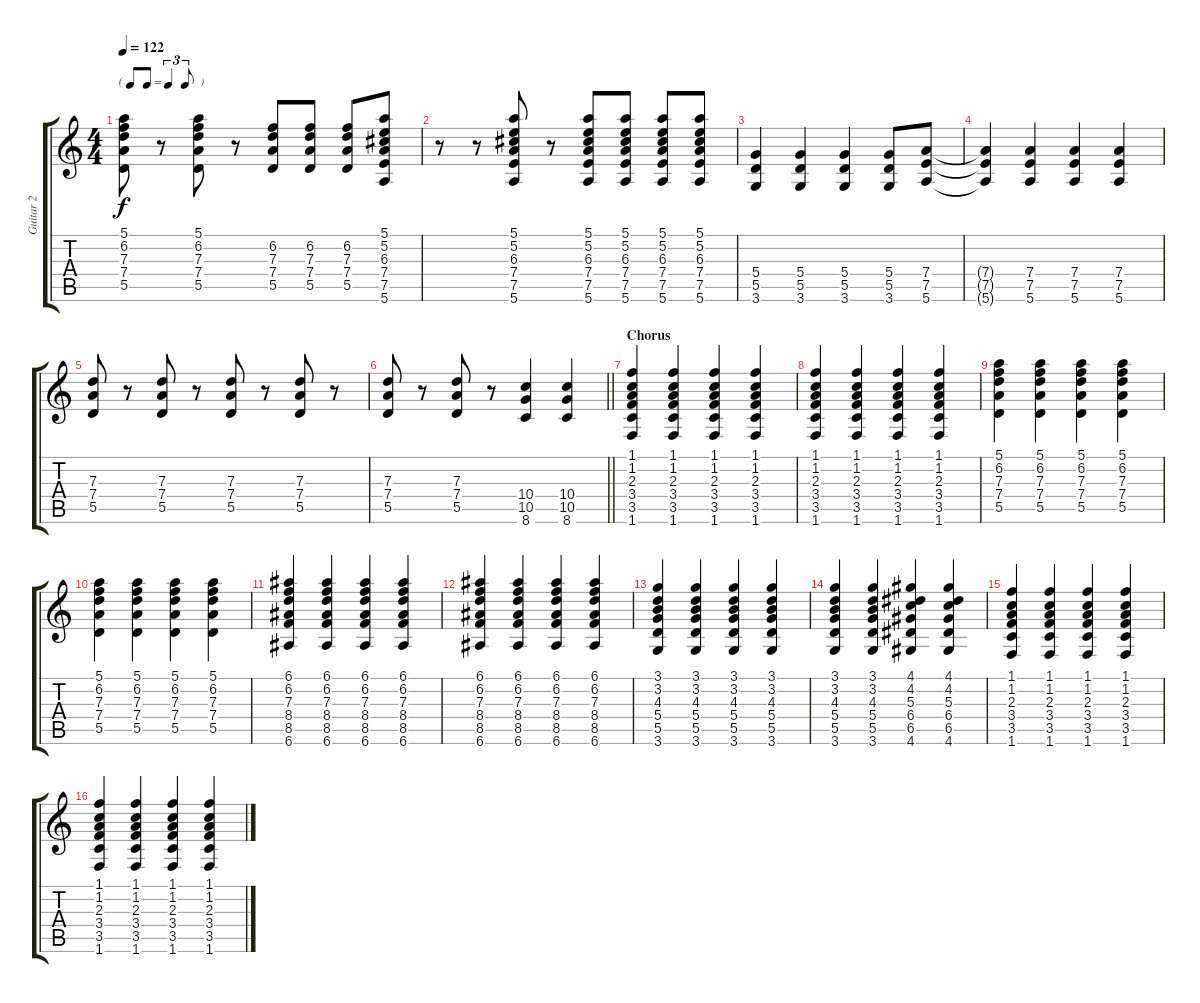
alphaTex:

\track ("Guitar 2" "Guitar 2") {instrument distortionguitar}
\staff {score tabs}
\tuning (E4 B3 G3 D3 A2 E2) {hide}
\ts (4 4)
\tf triplet8th
\tempo 122
\clef g2
\ks c
(5.1 6.2 7.3 7.4 5.5).8{dy f} r.8 (5.1 6.2 7.3 7.4 5.5).8 r.8 (6.2 7.3 7.4 5.5).8 (6.2 7.3 7.4 5.5).8 (6.2 7.3 7.4 5.5).8 (5.1 5.2 6.3 7.4 7.5 5.6).8 |
r.8 r.8 (5.1 5.2 6.3 7.4 7.5 5.6).8 r.8 (5.1 5.2 6.3 7.4 7.5 5.6).8 (5.1 5.2 6.3 7.4 7.5 5.6).8 (5.1 5.2 6.3 7.4 7.5 5.6).8 (5.1 5.2 6.3 7.4 7.5 5.6).8 |
(5.4 5.5 3.6).4 (5.4 5.5 3.6).4 (5.4 5.5 3.6).4 (5.4 5.5 3.6).8 (7.4 7.5 5.6).8 |
(7.4{t} 7.5{t} 5.6{t}).4 (7.4 7.5 5.6).4 (7.4 7.5 5.6).4 (7.4 7.5 5.6).4 |
(7.3 7.4 5.5).8 r.8 (7.3 7.4 5.5).8 r.8 (7.3 7.4 5.5).8 r.8 (7.3 7.4 5.5).8 r.8 |
\barLineRight lightlight
(7.3 7.4 5.5).8 r.8 (7.3 7.4 5.5).8 r.8 (10.4 10.5 8.6).4 (10.4 10.5 8.6).4 |
\section ("" "Chorus")
(1.1 1.2 2.3 3.4 3.5 1.6).4 (1.1 1.2 2.3 3.4 3.5 1.6).4 (1.1 1.2 2.3 3.4 3.5 1.6).4 (1.1 1.2 2.3 3.4 3.5 1.6).4 |
(1.1 1.2 2.3 3.4 3.5 1.6).4 (1.1 1.2 2.3 3.4 3.5 1.6).4 (1.1 1.2 2.3 3.4 3.5 1.6).4 (1.1 1.2 2.3 3.4 3.5 1.6).4 |
(5.1 6.2 7.3 7.4 5.5).4 (5.1 6.2 7.3 7.4 5.5).4 (5.1 6.2 7.3 7.4 5.5).4 (5.1 6.2 7.3 7.4 5.5).4 |
(5.1 6.2 7.3 7.4 5.5).4 (5.1 6.2 7.3 7.4 5.5).4 (5.1 6.2 7.3 7.4 5.5).4 (5.1 6.2 7.3 7.4 5.5).4 |
(6.1 6.2 7.3 8.4 8.5 6.6).4 (6.1 6.2 7.3 8.4 8.5 6.6).4 (6.1 6.2 7.3 8.4 8.5 6.6).4 (6.1 6.2 7.3 8.4 8.5 6.6).4 |
(6.1 6.2 7.3 8.4 8.5 6.6).4 (6.1 6.2 7.3 8.4 8.5 6.6).4 (6.1 6.2 7.3 8.4 8.5 6.6).4 (6.1 6.2 7.3 8.4 8.5 6.6).4 |
(3.1 3.2 4.3 5.4 5.5 3.6).4 (3.1 3.2 4.3 5.4 5.5 3.6).4 (3.1 3.2 4.3 5.4 5.5 3.6).4 (3.1 3.2 4.3 5.4 5.5 3.6).4 |
(3.1 3.2 4.3 5.4 5.5 3.6).4 (3.1 3.2 4.3 5.4 5.5 3.6).4 (4.1 4.2 5.3 6.4 6.5 4.6).4 (4.1 4.2 5.3 6.4 6.5 4.6).4 |
(1.1 1.2 2.3 3.4 3.5 1.6).4 (1.1 1.2 2.3 3.4 3.5 1.6).4 (1.1 1.2 2.3 3.4 3.5 1.6).4 (1.1 1.2 2.3 3.4 3.5 1.6).4 |
(1.1 1.2 2.3 3.4 3.5 1.6).4 (1.1 1.2 2.3 3.4 3.5 1.6).4 (1.1 1.2 2.3 3.4 3.5 1.6).4 (1.1 1.2 2.3 3.4 3.5 1.6).4
